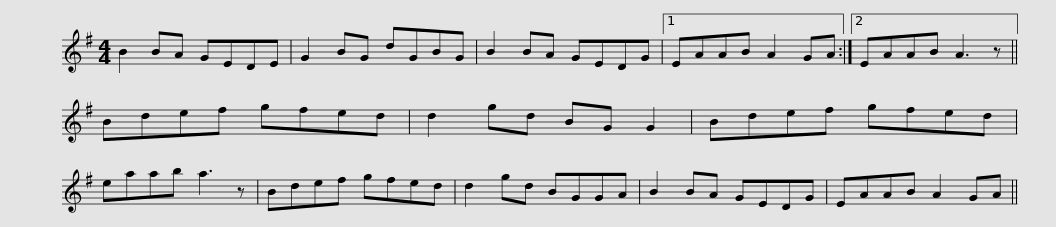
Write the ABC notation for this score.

X:1
L:1/8
M:4/4
I:linebreak $
K:G
V:1 treble
V:1
 B2 BA GEDE | G2 BG dGBG | B2 BA GEDG |1 EAAB A2 GA :|2 EAAB A3 z || %5
 Bdef gfed |$ d2 gd BG G2 | Bdef gfed | eaab a3 z | Bdef gfed | %10
 d2 gd BGGA | B2 BA GEDG |$ EAAB A2 GA || %13
